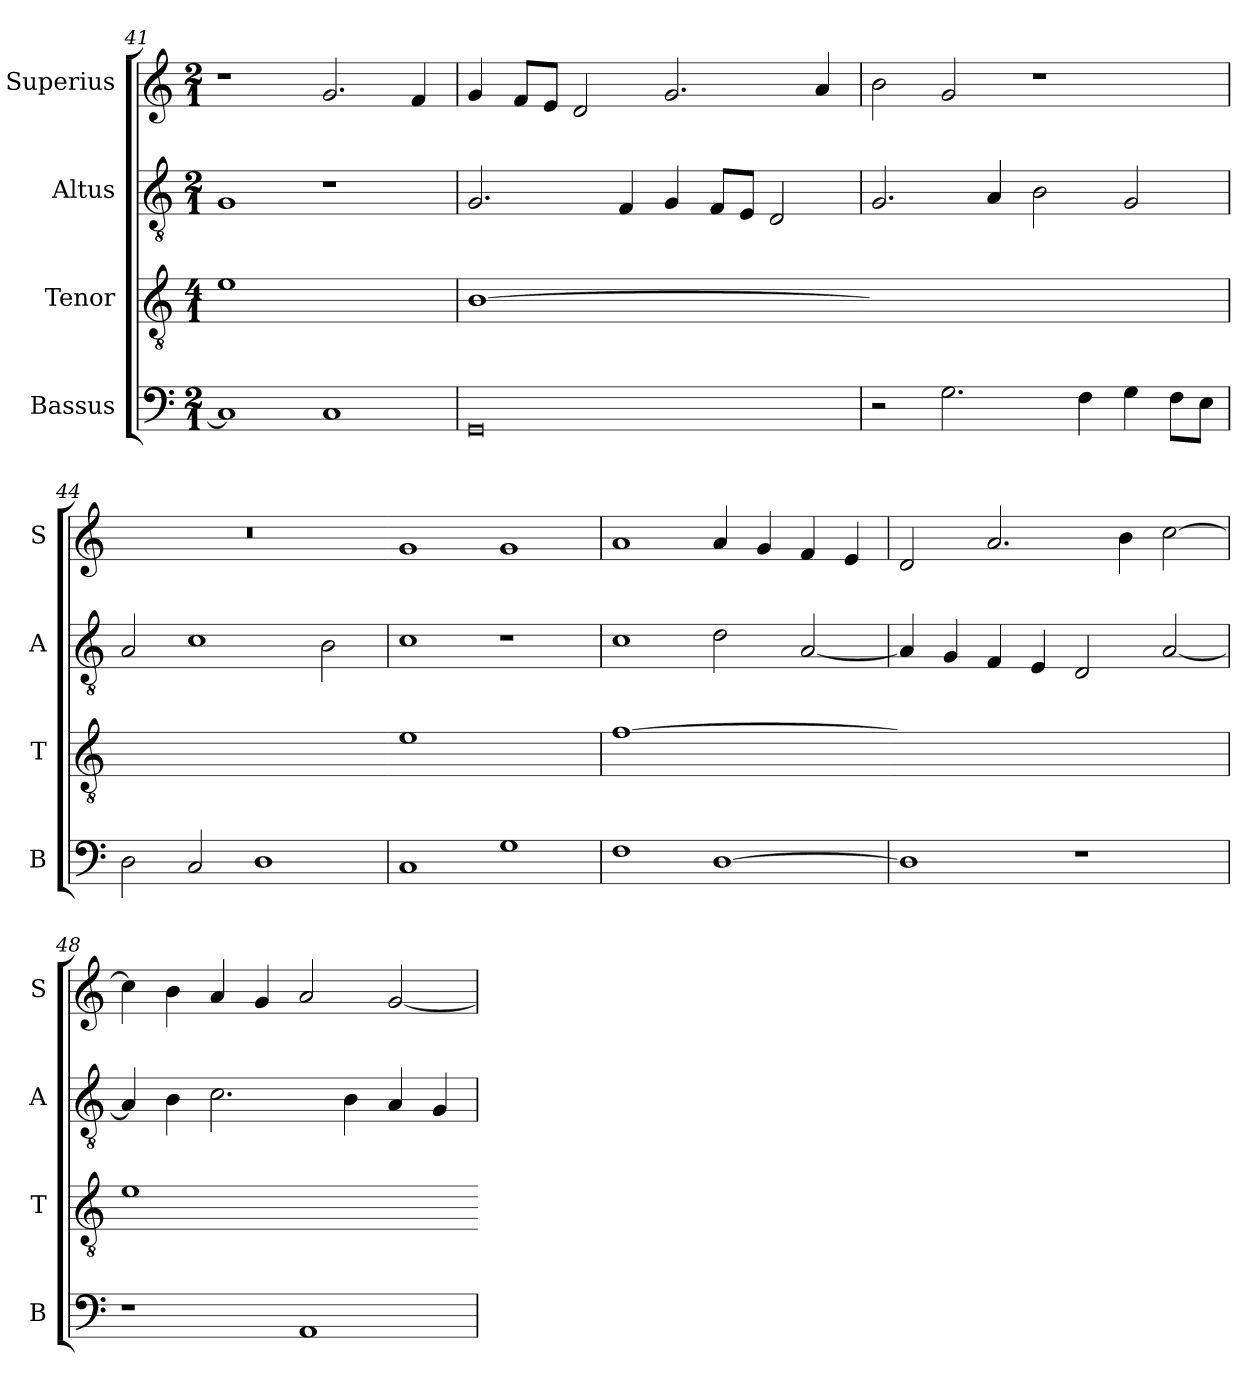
**kern	**kern	**kern	**kern
*part4	*part3	*part2	*part1
*staff4	*staff3	*staff2	*staff1
*I"Bassus	*I"Tenor	*I"Altus	*I"Superius
*I'B	*I'T	*I'A	*I'S
*clefF4	*clefGv2	*clefGv2	*clefG2
*k[]	*k[]	*k[]	*k[]
*M2/1	*M4/1	*M2/1	*M2/1
=41	=41	=41	=41
!	!LO:N:vis=1	!	!
1C]	0e	1G	1r
1C	.	1r	2.g/
.	.	.	4f/
=42	=42	=42	=42
!	!LO:N:vis=1	!	!
0GG	[0B	2.G/	4g/
.	.	.	8f/L
.	.	.	8e/J
.	.	.	2d/
.	.	4F/	.
.	.	4G/	2.g/
.	.	8F/L	.
.	.	8E/J	.
.	.	2D/	.
.	.	.	4a/
=43	=43-	=43	=43
!	!LO:N:vis=1	!	!
2r	0Byy]	2.G/	2b\
2.G\	.	.	2g/
.	.	4A/	.
.	.	2B\	1r
4F\	.	.	.
4G\	.	2G/	.
8F\L	.	.	.
8E\J	.	.	.
=44	=44	=44	=44
!	!LO:N:vis=1	!	!
2D\	0r	2A/	0r
2C/	.	1c	.
1D	.	.	.
.	.	2B\	.
=45	=45-	=45	=45
!	!LO:N:vis=1	!	!
1C	0e	1c	1g
1G	.	1r	1g
=46	=46	=46	=46
!	!LO:N:vis=1	!	!
1F	[0f	1c	1a
[1D	.	2d\	4a/
.	.	.	4g/
.	.	[2A/	4f/
.	.	.	4e/
=47	=47-	=47	=47
!	!LO:N:vis=1	!	!
1D]	0fyy]	4A/]	2d/
.	.	4G/	.
.	.	4F/	2.a/
.	.	4E/	.
1r	.	2D/	.
.	.	.	4b\
.	.	[2A/	[2cc\
=48	=48	=48	=48
!	!LO:N:vis=1	!	!
1r	0e	4A/]	4cc\]
.	.	4B\	4b\
.	.	2.c\	4a/
.	.	.	4g/
1AA	.	.	2a/
.	.	4B\	.
.	.	4A/	[2g/
.	.	4G/	.
=	=-	=	=
*-	*-	*-	*-
